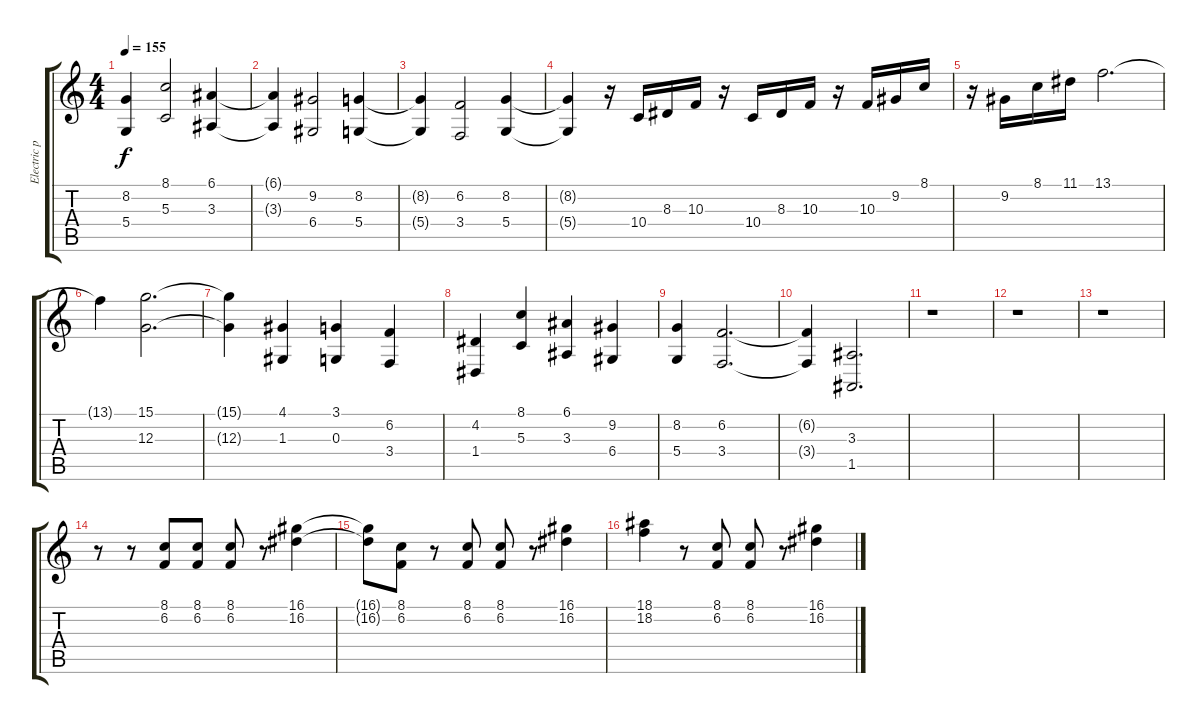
\track ("Electric piano 2" "Electric p") {instrument rockorgan}
\staff {score tabs}
\tuning (E4 B3 G3 D3 A2 E2) {hide}
\ts (4 4)
\tempo 155
\clef g2
\ks c
(8.2 5.4).4{dy f} (8.1 5.3).2 (6.1 3.3).4 |
(6.1{t} 3.3{t}).4 (9.2 6.4).2 (8.2 5.4).4 |
(8.2{t} 5.4{t}).4 (6.2 3.4).2 (8.2 5.4).4 |
(8.2{t} 5.4{t}).4 r.16 10.4.16 8.3.16 10.3.16 r.16 10.4.16 8.3.16 10.3.16 r.16 10.3.16 9.2.16 8.1.16 |
r.16 9.2.16 8.1.16 11.1.16 13.1.2{d} |
13.1{t}.4 (15.1 12.3).2{d} |
(15.1{t} 12.3{t}).4 (4.1 1.3).4 (3.1 0.3).4 (6.2 3.4).4 |
(4.2 1.4).4 (8.1 5.3).4 (6.1 3.3).4 (9.2 6.4).4 |
(8.2 5.4).4 (6.2 3.4).2{d} |
(6.2{t} 3.4{t}).4 (3.3 1.5).2{d} |
r.1 |
r.1 |
r.1 |
r.8 r.8 (8.1 6.2).8 (8.1 6.2).8 (8.1 6.2).8 r.8 (16.1 16.2).4 |
(16.1{t} 16.2{t}).8 (8.1 6.2).8 r.8 (8.1 6.2).8 (8.1 6.2).8 r.8 (16.1 16.2).4 |
(18.1 18.2).4 r.8 (8.1 6.2).8 (8.1 6.2).8 r.8 (16.1 16.2).4
